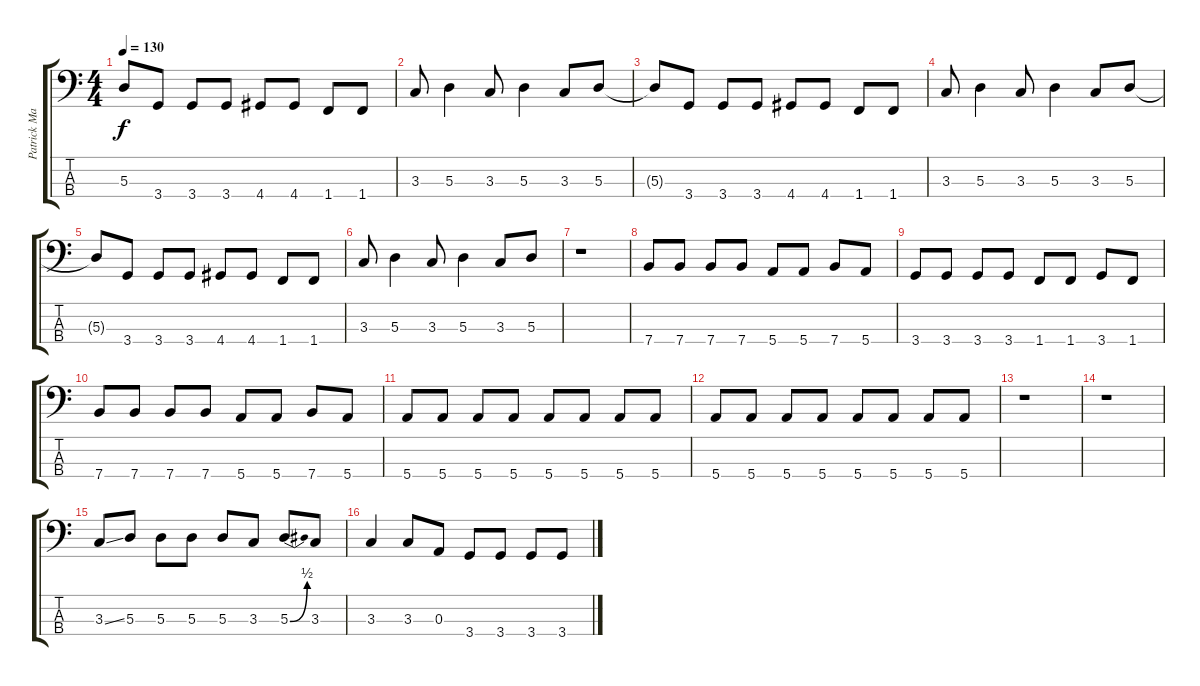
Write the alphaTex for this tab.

\track ("Patrick Mattews - Basse" "Patrick Ma") {instrument electricbassfinger}
\staff {score tabs}
\tuning (G2 D2 A1 E1) {hide}
\ts (4 4)
\tempo 130
\clef f4
\ks c
5.3{t}.8{dy f} 3.4.8 3.4.8 3.4.8 4.4.8 4.4.8 1.4.8 1.4.8 |
3.3.8 5.3.4 3.3.8 5.3.4 3.3.8 5.3.8 |
5.3{t}.8 3.4.8 3.4.8 3.4.8 4.4.8 4.4.8 1.4.8 1.4.8 |
3.3.8 5.3.4 3.3.8 5.3.4 3.3.8 5.3.8 |
5.3{t}.8 3.4.8 3.4.8 3.4.8 4.4.8 4.4.8 1.4.8 1.4.8 |
3.3.8 5.3.4 3.3.8 5.3.4 3.3.8 5.3.8 |
r.1 |
7.4.8 7.4.8 7.4.8 7.4.8 5.4.8 5.4.8 7.4.8 5.4.8 |
3.4.8 3.4.8 3.4.8 3.4.8 1.4.8 1.4.8 3.4.8 1.4.8 |
7.4.8 7.4.8 7.4.8 7.4.8 5.4.8 5.4.8 7.4.8 5.4.8 |
5.4.8 5.4.8 5.4.8 5.4.8 5.4.8 5.4.8 5.4.8 5.4.8 |
5.4.8 5.4.8 5.4.8 5.4.8 5.4.8 5.4.8 5.4.8 5.4.8 |
r.1 |
r.1 |
3.3{ss}.8 5.3.8 5.3.8 5.3.8 5.3.8 3.3.8 5.3{be (bend 0 0 60 2)}.8 3.3.8 |
3.3.4 3.3.8 0.3.8 3.4.8 3.4.8 3.4.8 3.4.8
